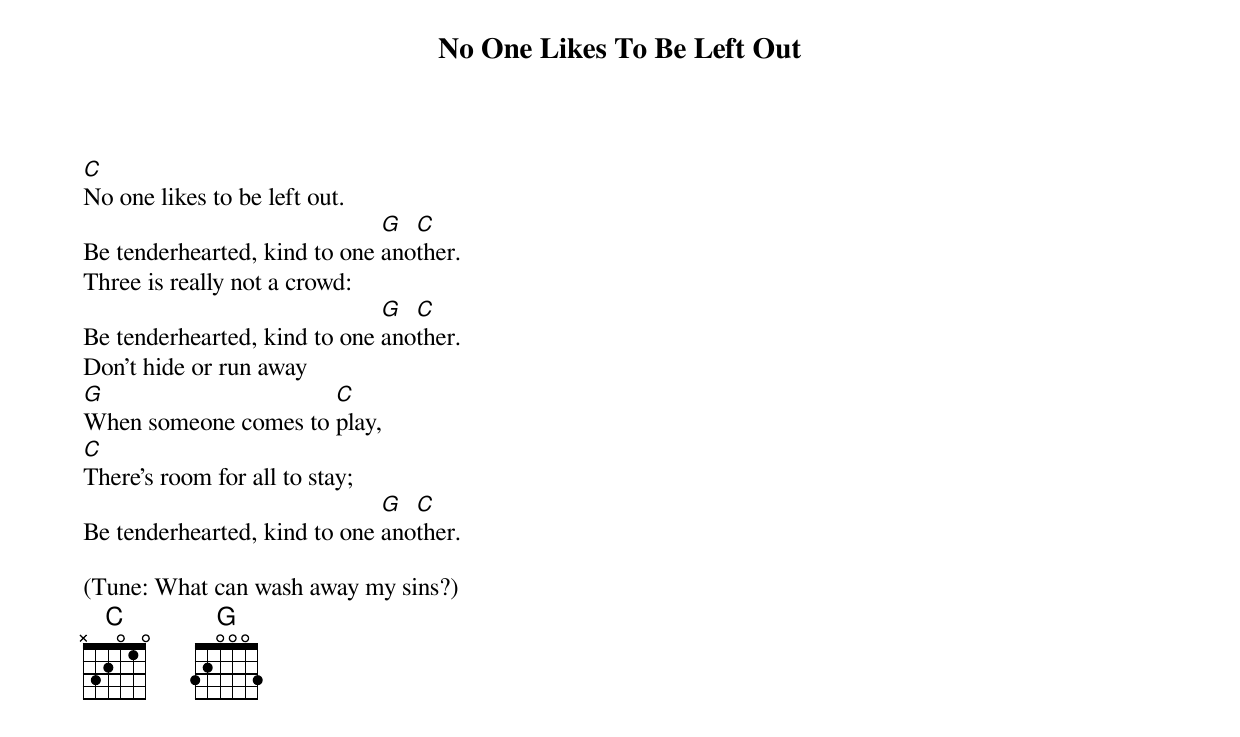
{title: No One Likes To Be Left Out}


[C]No one likes to be left out.
Be tenderhearted, kind to one [G]ano[C]ther.
Three is really not a crowd:
Be tenderhearted, kind to one [G]ano[C]ther.
Don't hide or run away
[G]When someone comes to [C]play,
[C]There's room for all to stay;
Be tenderhearted, kind to one [G]ano[C]ther.

(Tune: What can wash away my sins?)
